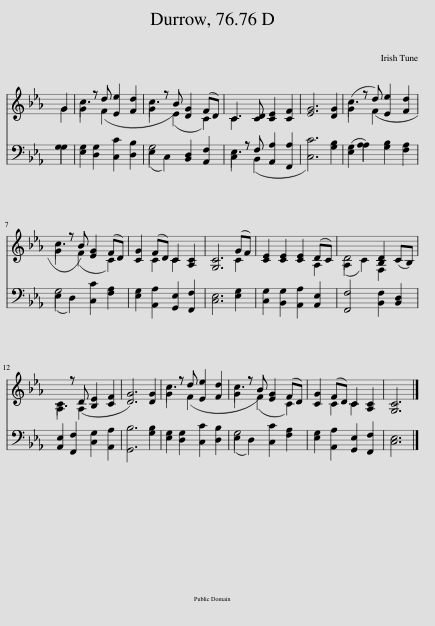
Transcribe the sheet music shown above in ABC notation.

X:1
%%score ( 1 2 ) ( 3 4 )
L:1/8
M:none
I:linebreak $
K:Eb
V:1 treble
V:2 treble
V:3 bass
V:4 bass
V:1
 G2 | G2 z d [Ee]2 [Fd]2 | G2 z B [DG]2 (FD) | C3 [CD] [CE]2 [CF]2 | [EG]6 [DG]2 | %5
 (G2 z d) [Ee]2 [Fd]2 |$ G2 z B [EG]2 (FD) | [CG]2 (FD) C2 [A,C]2 | [G,C]6 (GF) | [CE]2 [CE]2 [CE]2 (DC) | %10
 (A,2 C2) [B,D]2 (CB,) |$ A,2 z D [B,E]2 [CF]2 | [DG]6 [DG]2 | G2 z d [Ee]2 [Fd]2 | G2 z B [EG]2 (FD) | %15
 [CG]2 (FD) C2 [A,C]2 | [G,C]6 |] %17
V:2
 G2 | c3 F2 x3 | c3 (E2 x C2) | C3 x5 | x8 | %5
 c3 F2 x3 |$ c3 (F2 x C2) | x2 C2 C2 x2 | x6 C2 | x6 A,2 | %10
 D4 F,2 x2 |$ C3 A,2 x3 | x8 | c3 F2 x3 | c3 (F2 x C2) | %15
 x2 C2 C2 x2 | x6 |] %17
V:3
 G,2 | [E,G,]2 [D,G,]2 [C,C]2 [D,B,]2 | (E,2 C,2) [B,,D,]2 [A,,F,]2 | C,2 z F, [A,,A,]2 [F,,A,]2 | [C,C]6 [G,B,]2 | %5
 ([E,G,]2 A,2) [G,B,]2 [F,A,]2 |$ (E,2 D,2) [C,C]2 [F,A,]2 | [E,G,]2 [A,,A,]2 [G,,E,]2 [F,,F,]2 | [C,E,]6 [E,G,]2 | [C,G,]2 [B,,G,]2 [A,,A,]2 [A,,E,]2 | %10
 [F,,F,]4 [B,,F,]2 [B,,D,]2 |$ [A,,E,]2 [F,,F,]2 [C,G,]2 [A,,A,]2 | [G,,B,]6 [G,B,]2 | [E,G,]2 [D,G,]2 [C,C]2 [D,B,]2 | (E,2 D,2) [C,C]2 [F,A,]2 | %15
 [E,G,]2 [A,,A,]2 [G,,E,]2 [F,,F,]2 | [C,E,]6 |] %17
V:4
 G,2 | x8 | G,4 x4 | E,3 B,,2 x3 | x8 | %5
 x2 A,2 x4 |$ G,4 x4 | x8 | x8 | x8 | %10
 x8 |$ x8 | x8 | x8 | G,4 x4 | %15
 x8 | x6 |] %17
